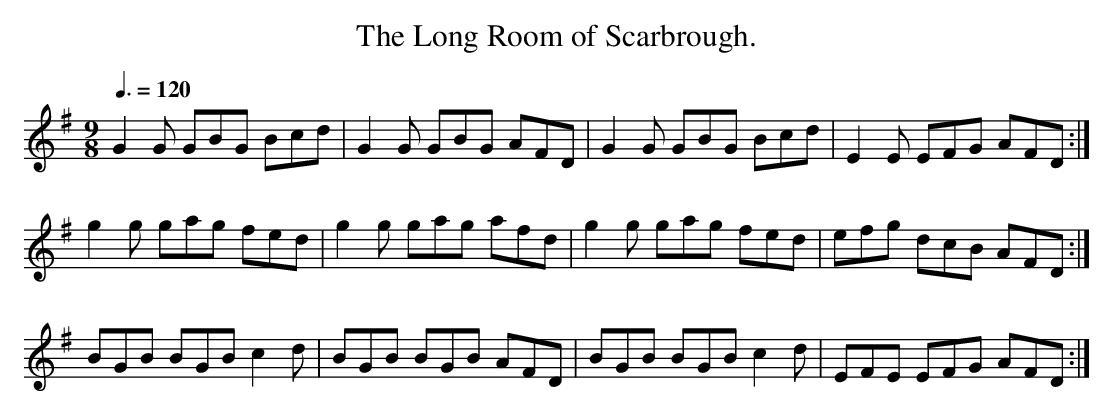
X:1
T:The Long Room of Scarbrough.
M:9/8
L:1/8
Q:3/8=120
K:G
G2G GBG Bcd | G2G GBG AFD | G2G GBG Bcd | E2E EFG AFD :|
g2g gag fed | g2g gag afd | g2g gag fed | efg dcB AFD :|
BGB BGB c2d | BGB BGB AFD | BGB BGB c2d | EFE EFG AFD :|
